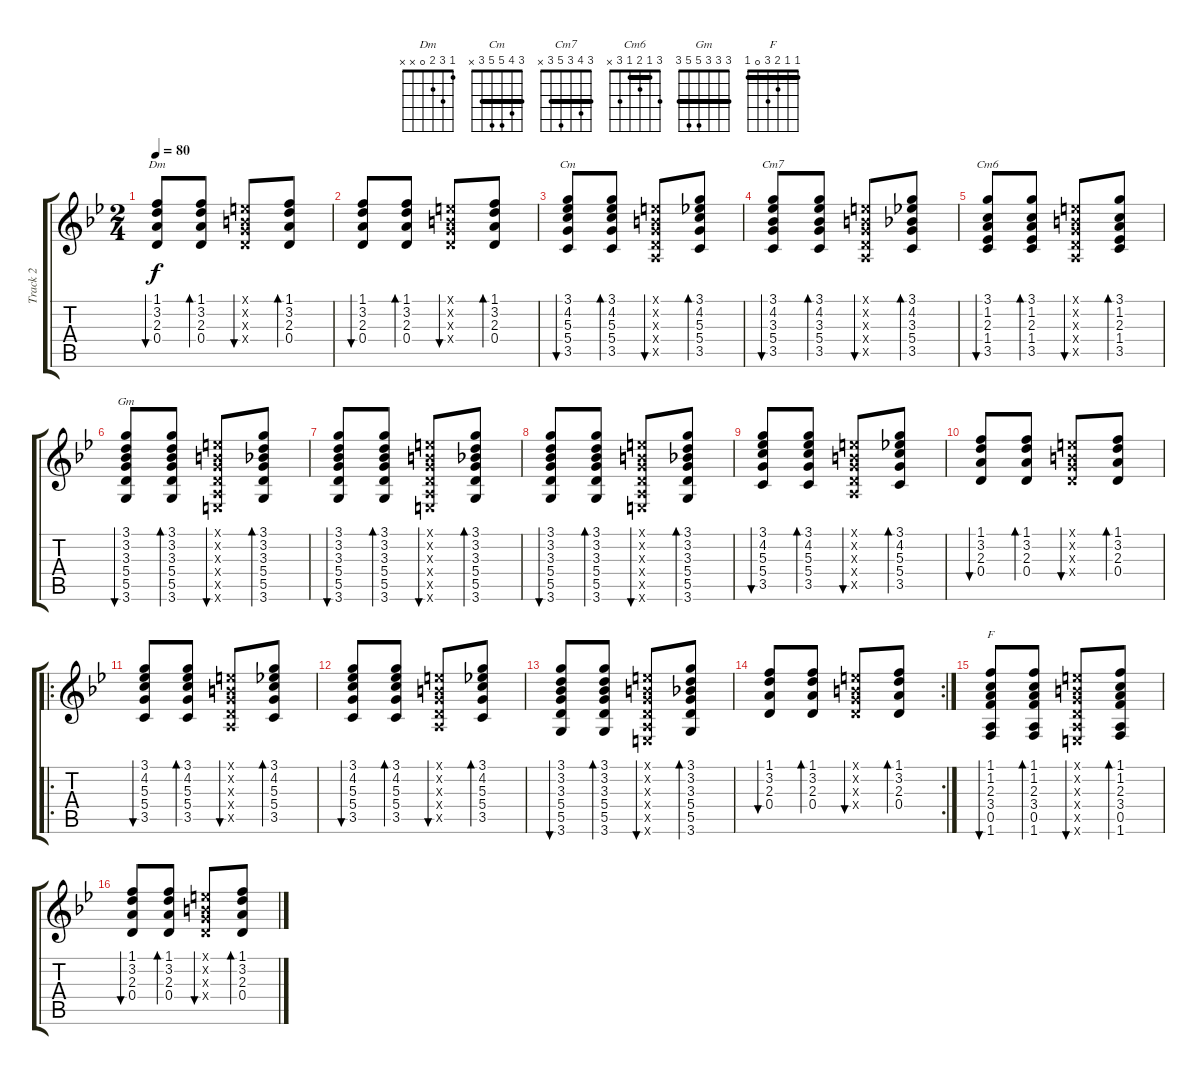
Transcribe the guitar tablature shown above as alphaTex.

\track ("Track 2" "Track 2") {instrument acousticguitarsteel}
\staff {score tabs}
\tuning (E4 B3 G3 D3 A2 E2) {hide}
\chord ("Dm" 1 3 2 0 x x)
\chord ("Cm" 3 4 5 5 3 x) {barre 3}
\chord ("Cm7" 3 4 3 5 3 x) {barre 3}
\chord ("Cm6" 3 1 2 1 3 x) {barre 1}
\chord ("Gm" 3 3 3 5 5 3) {barre 3}
\chord ("F" 1 1 2 3 0 1) {barre 1}
\ts (2 4)
\tempo 80
\clef g2
\ks bb
(1.1 3.2 2.3 0.4).8{bu 60 ch "Dm" dy f} (1.1 3.2 2.3 0.4).8{bd 60} (0.1{x} 0.2{x} 0.3{x} 0.4{x}).8{bu 60} (1.1 3.2 2.3 0.4).8{bd 60} |
(1.1 3.2 2.3 0.4).8{bu 60} (1.1 3.2 2.3 0.4).8{bd 60} (0.1{x} 0.2{x} 0.3{x} 0.4{x}).8{bu 60} (1.1 3.2 2.3 0.4).8{bd 60} |
(3.1 4.2 5.3 5.4 3.5).8{bu 60 ch "Cm"} (3.1 4.2 5.3 5.4 3.5).8{bd 60} (0.1{x} 0.2{x} 0.3{x} 0.4{x} 0.5{x}).8{bu 60} (3.1 4.2 5.3 5.4 3.5).8{bd 60} |
(3.1 4.2 3.3 5.4 3.5).8{bu 60 ch "Cm7"} (3.1 4.2 3.3 5.4 3.5).8{bd 60} (0.1{x} 0.2{x} 0.3{x} 0.4{x} 0.5{x}).8{bu 60} (3.1 4.2 3.3 5.4 3.5).8{bd 60} |
(3.1 1.2 2.3 1.4 3.5).8{bu 60 ch "Cm6"} (3.1 1.2 2.3 1.4 3.5).8{bd 60} (0.1{x} 0.2{x} 0.3{x} 0.4{x} 0.5{x}).8{bu 60} (3.1 1.2 2.3 1.4 3.5).8{bd 60} |
(3.1 3.2 3.3 5.4 5.5 3.6).8{bu 60 ch "Gm"} (3.1 3.2 3.3 5.4 5.5 3.6).8{bd 60} (0.1{x} 0.2{x} 0.3{x} 0.4{x} 0.5{x} 0.6{x}).8{bu 60} (3.1 3.2 3.3 5.4 5.5 3.6).8{bd 60} |
(3.1 3.2 3.3 5.4 5.5 3.6).8{bu 60} (3.1 3.2 3.3 5.4 5.5 3.6).8{bd 60} (0.1{x} 0.2{x} 0.3{x} 0.4{x} 0.5{x} 0.6{x}).8{bu 60} (3.1 3.2 3.3 5.4 5.5 3.6).8{bd 60} |
(3.1 3.2 3.3 5.4 5.5 3.6).8{bu 60} (3.1 3.2 3.3 5.4 5.5 3.6).8{bd 60} (0.1{x} 0.2{x} 0.3{x} 0.4{x} 0.5{x} 0.6{x}).8{bu 60} (3.1 3.2 3.3 5.4 5.5 3.6).8{bd 60} |
(3.1 4.2 5.3 5.4 3.5).8{bu 60} (3.1 4.2 5.3 5.4 3.5).8{bd 60} (0.1{x} 0.2{x} 0.3{x} 0.4{x} 0.5{x}).8{bu 60} (3.1 4.2 5.3 5.4 3.5).8{bd 60} |
(1.1 3.2 2.3 0.4).8{bu 60} (1.1 3.2 2.3 0.4).8{bd 60} (0.1{x} 0.2{x} 0.3{x} 0.4{x}).8{bu 60} (1.1 3.2 2.3 0.4).8{bd 60} |
\ro
(3.1 4.2 5.3 5.4 3.5).8{bu 60} (3.1 4.2 5.3 5.4 3.5).8{bd 60} (0.1{x} 0.2{x} 0.3{x} 0.4{x} 0.5{x}).8{bu 60} (3.1 4.2 5.3 5.4 3.5).8{bd 60} |
(3.1 4.2 5.3 5.4 3.5).8{bu 60} (3.1 4.2 5.3 5.4 3.5).8{bd 60} (0.1{x} 0.2{x} 0.3{x} 0.4{x} 0.5{x}).8{bu 60} (3.1 4.2 5.3 5.4 3.5).8{bd 60} |
(3.1 3.2 3.3 5.4 5.5 3.6).8{bu 60} (3.1 3.2 3.3 5.4 5.5 3.6).8{bd 60} (0.1{x} 0.2{x} 0.3{x} 0.4{x} 0.5{x} 0.6{x}).8{bu 60} (3.1 3.2 3.3 5.4 5.5 3.6).8{bd 60} |
\rc 2
(1.1 3.2 2.3 0.4).8{bu 60} (1.1 3.2 2.3 0.4).8{bd 60} (0.1{x} 0.2{x} 0.3{x} 0.4{x}).8{bu 60} (1.1 3.2 2.3 0.4).8{bd 60} |
(1.1 1.2 2.3 3.4 0.5 1.6).8{bu 60 ch "F"} (1.1 1.2 2.3 3.4 0.5 1.6).8{bd 60} (0.1{x} 0.2{x} 0.3{x} 0.4{x} 0.5{x} 0.6{x}).8{bu 60} (1.1 1.2 2.3 3.4 0.5 1.6).8{bd 60} |
(1.1 3.2 2.3 0.4).8{bu 60} (1.1 3.2 2.3 0.4).8{bd 60} (0.1{x} 0.2{x} 0.3{x} 0.4{x}).8{bu 60} (1.1 3.2 2.3 0.4).8{bd 60}
